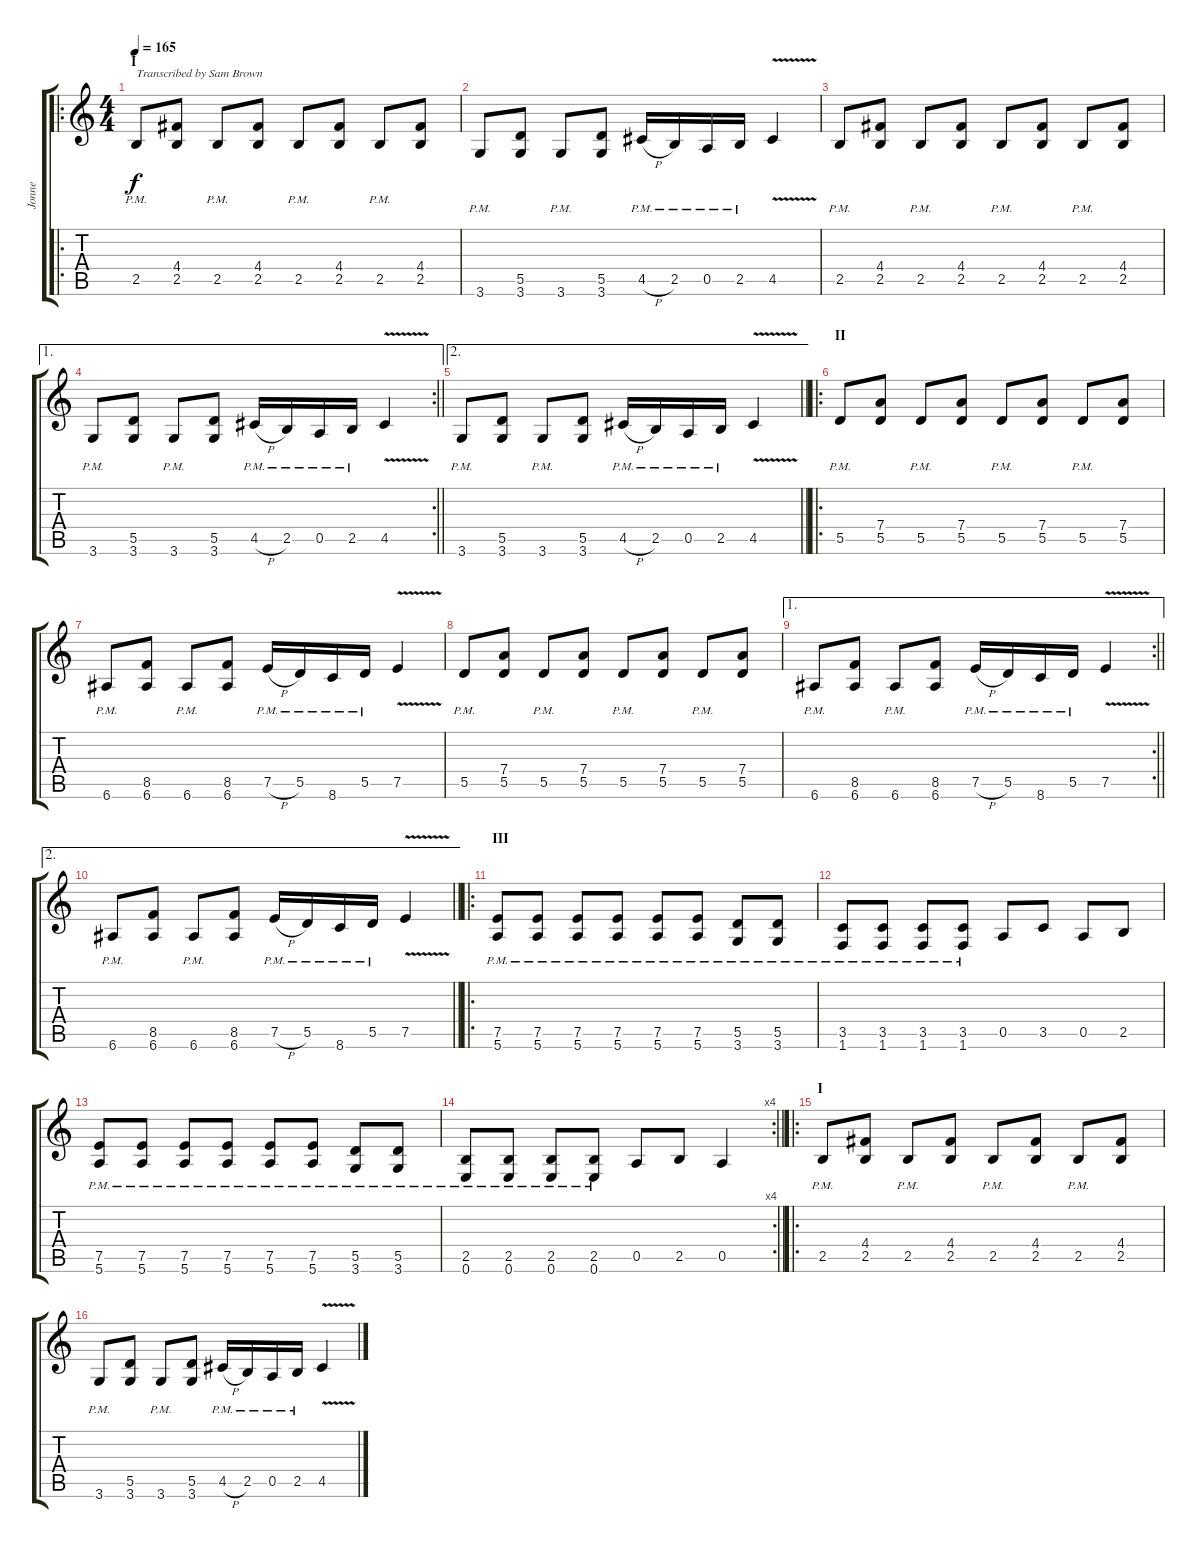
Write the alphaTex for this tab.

\track ("Jonne" "Jonne") {instrument distortionguitar}
\staff {score tabs}
\tuning (E4 B3 G3 D3 A2 E2) {hide}
\ro
\ts (4 4)
\section ("" "I")
\tempo 165
\clef g2
\ks c
2.5{pm}.8{txt "Transcribed by Sam Brown" dy f instrument distortionguitar} (4.4 2.5).8 2.5{pm}.8 (4.4 2.5).8 2.5{pm}.8 (4.4 2.5).8 2.5{pm}.8 (4.4 2.5).8 |
3.6{pm}.8 (5.5 3.6).8 3.6{pm}.8 (5.5 3.6).8 4.5{h pm}.16 2.5{pm}.16 0.5{pm}.16 2.5{pm}.16 4.5{v}.4 |
2.5{pm}.8 (4.4 2.5).8 2.5{pm}.8 (4.4 2.5).8 2.5{pm}.8 (4.4 2.5).8 2.5{pm}.8 (4.4 2.5).8 |
\ae 1
\rc 2
\barLineRight lightlight
3.6{pm}.8 (5.5 3.6).8 3.6{pm}.8 (5.5 3.6).8 4.5{h pm}.16 2.5{pm}.16 0.5{pm}.16 2.5{pm}.16 4.5{v}.4 |
\ae 2
\barLineRight lightlight
3.6{pm}.8 (5.5 3.6).8 3.6{pm}.8 (5.5 3.6).8 4.5{h pm}.16 2.5{pm}.16 0.5{pm}.16 2.5{pm}.16 4.5{v}.4 |
\ro
\section ("" "II")
5.5{pm}.8 (7.4 5.5).8 5.5{pm}.8 (7.4 5.5).8 5.5{pm}.8 (7.4 5.5).8 5.5{pm}.8 (7.4 5.5).8 |
6.6{pm}.8 (8.5 6.6).8 6.6{pm}.8 (8.5 6.6).8 7.5{h pm}.16 5.5{pm}.16 8.6{pm}.16 5.5{pm}.16 7.5{v}.4 |
5.5{pm}.8 (7.4 5.5).8 5.5{pm}.8 (7.4 5.5).8 5.5{pm}.8 (7.4 5.5).8 5.5{pm}.8 (7.4 5.5).8 |
\ae 1
\rc 2
\barLineRight lightlight
6.6{pm}.8 (8.5 6.6).8 6.6{pm}.8 (8.5 6.6).8 7.5{h pm}.16 5.5{pm}.16 8.6{pm}.16 5.5{pm}.16 7.5{v}.4 |
\ae 2
\barLineRight lightlight
6.6{pm}.8 (8.5 6.6).8 6.6{pm}.8 (8.5 6.6).8 7.5{h pm}.16 5.5{pm}.16 8.6{pm}.16 5.5{pm}.16 7.5{v}.4 |
\ro
\section ("" "III")
(7.5{pm} 5.6{pm}).8 (7.5{pm} 5.6{pm}).8 (7.5{pm} 5.6{pm}).8 (7.5{pm} 5.6{pm}).8 (7.5{pm} 5.6{pm}).8 (7.5{pm} 5.6{pm}).8 (5.5{pm} 3.6{pm}).8 (5.5{pm} 3.6{pm}).8 |
(3.5{pm} 1.6{pm}).8 (3.5{pm} 1.6{pm}).8 (3.5{pm} 1.6{pm}).8 (3.5{pm} 1.6{pm}).8 0.5.8 3.5.8 0.5.8 2.5.8 |
(7.5{pm} 5.6{pm}).8 (7.5{pm} 5.6{pm}).8 (7.5{pm} 5.6{pm}).8 (7.5{pm} 5.6{pm}).8 (7.5{pm} 5.6{pm}).8 (7.5{pm} 5.6{pm}).8 (5.5{pm} 3.6{pm}).8 (5.5{pm} 3.6{pm}).8 |
\rc 4
\barLineRight lightlight
(2.5{pm} 0.6{pm}).8 (2.5{pm} 0.6{pm}).8 (2.5{pm} 0.6{pm}).8 (2.5{pm} 0.6{pm}).8 0.5.8 2.5.8 0.5.4 |
\ro
\section ("" "I")
2.5{pm}.8 (4.4 2.5).8 2.5{pm}.8 (4.4 2.5).8 2.5{pm}.8 (4.4 2.5).8 2.5{pm}.8 (4.4 2.5).8 |
3.6{pm}.8 (5.5 3.6).8 3.6{pm}.8 (5.5 3.6).8 4.5{h pm}.16 2.5{pm}.16 0.5{pm}.16 2.5{pm}.16 4.5{v}.4
